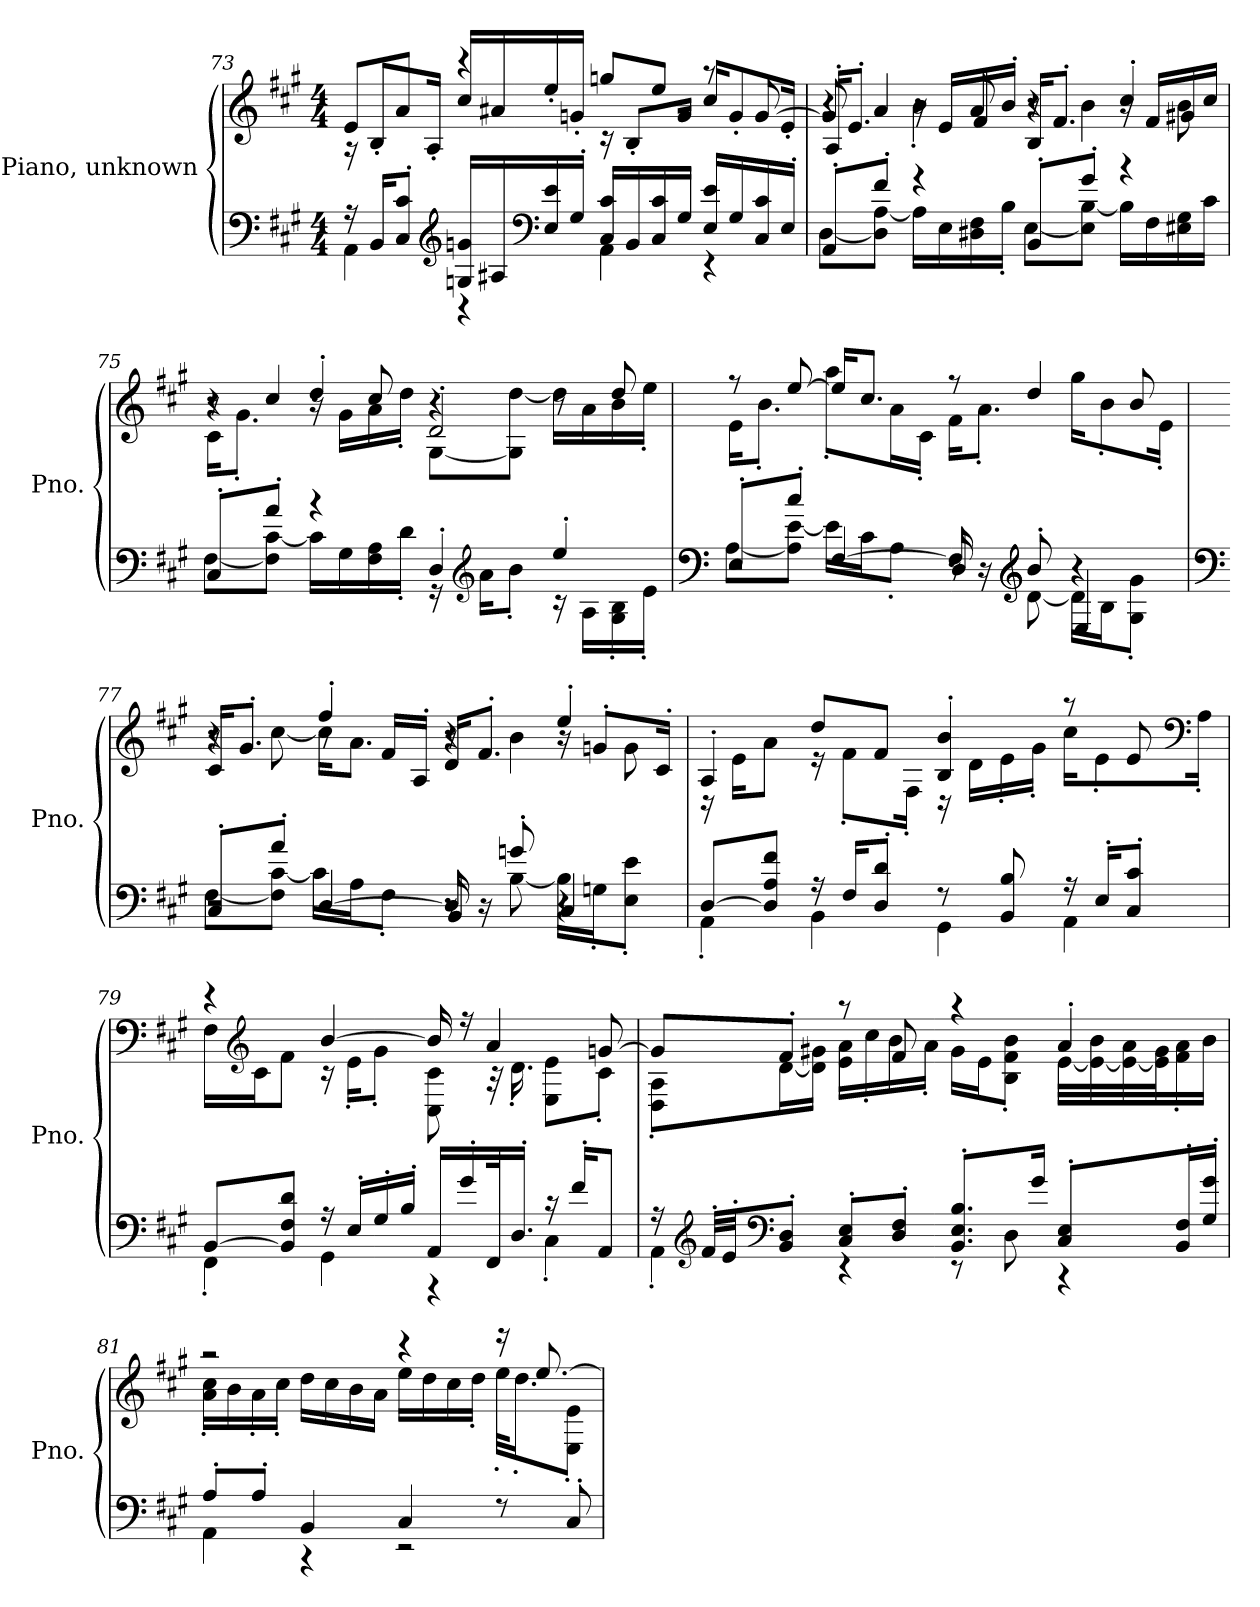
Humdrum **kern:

**kern	**kern
*part1	*part1
*staff2	*staff1
*I"Piano, unknown	*
*I'Pno.	*
!!LO:LB:g=z
*clefF4	*clefG2
*k[f#c#g#]	*k[f#c#g#]
*M4/4	*M4/4
=73	=73
*^	*^
16r	4AA\	8e/L	16r
16BB/KL	.	.	8B'/L
8C#/' 8c#/'J	.	8a/J	.
.	.	.	16A'/Jk
*clefG2	*	*	*
16Gn/ 16gn/LL	4r	4r	16cc#/LL
16A#X/	.	.	16a#X/
*clefF4	*	*	*
16E/ 16e/	.	.	16ee'/
16G'/JJ	.	.	16gn'/JJ
16C#/ 16c#/LL	4AA\	8ggn/L	16r
16BB/	.	.	8B'/L
16C#/ 16c#/	.	8ee/J	.
16G/JJ	.	.	16g/Jk
16E/ 16e/LL	4r	8r	16cc#/KL
16G/	.	.	8g'/
16C#/ 16c#/	.	[8g/	.
16E'/JJ	.	.	16e'/Jk
=74	=74	=74	=74
*	*	*	*^
8AA'/L	[8D\L	8g/]	4r	16A'/KL
.	.	.	.	8.e'/J
8f#'/J	8D\] [8A\J	4a/	.	.
4r	16A\LL]	.	4b'\	16r
.	16E\	.	.	16e/LL
.	16D#X\ 16F#\	8a/	.	16f#/
.	16B'\JJ	.	.	16b'/JJ
8BB'/L	[8E\L	4r	8r	16B/KL
.	.	.	.	8.f#'/J
8g#'/J	8E\] [8B\J	.	4b\	.
4r	16B\LL]	4cc#'/	.	16r
.	16F#\	.	.	16f#/LL
.	16E#X\ 16G#\	.	8b\	16g#X/
.	16c#\JJ	.	.	16cc#/JJ
!!LO:PB:g=z	!!	!!
=75	=75	=75	=75	=75
8C#'/L	[8F#\L	4r	16c#\KL	8r
.	.	.	8.g#'\J	.
8a'/J	8F#\] [8c#\J	.	.	4cc#/
4r	16c#\LL]	4dd'/	16r	.
.	16G#\	.	16g#\LL	.
.	16F#\ 16A\	.	16a\	8cc#/
.	16d'\JJ	.	16dd'\JJ	.
4D'/	16r	4r	[8G#\L	2d'/
*clefG2	*	*	*	*
.	16a\KL	.	.	.
.	8b'\J	.	8G#\] [8dd\J	.
4ee'/	16r	8r	16dd\LL]	.
.	16A\LL	.	16a\	.
.	16G#\' 16B\'	8dd/	16b\	.
.	16e'\JJ	.	16ee'\JJ	.
*v	*v	*	*	*
*	*v	*v	*v
=76	=76
*clefF4	*
*^	*^
*	*^	*	*
8E'/L	[8A\L	2r	8r	16e\KL
.	.	.	.	8.b'\J
8cc#'/J	8A\] [8e\J	.	[8ee/	.
[4F#/	16e\LL]	.	16ee/KL]	8aa'\L
.	16c#\J	.	8.cc#/J	.
.	8A'\J	.	.	16a\L
.	.	.	.	16c#'\JJ
16F#/]	8r	4D/	8r	16f#\KL
16r	.	.	.	8.a'\J
*clefG2	*	*	*	*
8b'/	[8d\	.	4dd/	.
4r	16d\LL]	4E/	.	16gg#\KL
.	16B\J	.	.	8b'\
.	8G#\' 8g#\'J	.	8b/	.
.	.	.	.	16e'\Jk
*	*	*	*v	*v
!!LO:LB:g=z
=77	=77	=77	=77
*clefF4	*	*	*
*	*	*	*^
*	*	*	*	*^
8C#'/L	[8F#\L	2r	4r	8r	16c#/KL
.	.	.	.	.	8.g#'/J
8a'/J	8F#\] [8c#\J	.	.	[8cc#\	.
[4D/	16c#\LL]	.	4ff#'/	16cc#\KL]	8r
.	16A\J	.	.	8.a\J	.
.	8F#'\J	.	.	.	16f#/LL
.	.	.	.	.	16A'/JJ
16D/]	8r	4BB/	4r	8r	16d/KL
16r	.	.	.	.	8.f#'/J
8gn'/	[8B\	.	.	4b\	.
4r	16B\LL]	4C#/	4ee'/	.	16r
.	16Gn'\J	.	.	.	8gn'/L
.	8E\' 8e\'J	.	.	8g\	.
.	.	.	.	.	16c#'/Jk
*	*v	*v	*	*	*
*	*	*	*v	*v
=78	=78	=78	=78
[8D/L	4AA'\	4A'/	16r
.	.	.	16e\KL
8D/] 8A/ 8f#/J	.	.	8a\J
16r	4BB\	8dd/L	16r
16F#/KL	.	.	8f#'\L
8D/' 8d/'J	.	8f#/J	.
.	.	.	16F#'\Jk
8r	4GG#\	4B/' 4b/'	16r
.	.	.	16d\LL
8BB/ 8B/	.	.	16e'\
.	.	.	16g#'\JJ
16r	4AA\	8r	16cc#\KL
16E'/KL	.	.	8e'\
8C#/' 8c#/'J	.	8e/	.
*	*	*clefF4	*
.	.	.	16A'\Jk
!!LO:LB:g=z	!!
=79	=79	=79	=79
[8BB/L	4FF#'\	4r	16F#\LL
*	*	*clefG2	*
.	.	.	16c#\J
8BB/] 8F#/ 8d/J	.	.	8f#\J
16r	4GG#\	[4b/	16r
16E'/LL	.	.	16e'\KL
16G#'/	.	.	8g#'\J
16B'/JJ	.	.	.
16AA/LL	4r	16b/]	8C#\ 8c#\
16g#'/	.	16r	.
32FF#/K	.	4a/	32r
16.D'/JJ	.	.	16.d'\
16r	4C#'\	.	8E\ 8e\L
16f#'/KL	.	.	.
8AA/J	.	[8gn/	8c#'\J
=80	=80	=80	=80
16r	4AA'\	8g/L]	8D\' 8A\'L
*clefG2	*	*	*
32f#'/LLL	.	.	.
32e'/JJ	.	.	.
*clefF4	*	*	*
8BB/' 8D/'J	.	8f#'/J	[16d\L
.	.	.	16d\] 16g#X\JJ
8C#/' 8E/'L	4r	8r	16e\ 16a\LL
.	.	.	16cc#'\
8D/' 8F#/'J	.	8f#/	16b\
.	.	.	16a'\JJ
8.BB/' 8.E/' 8.B/'L	8r	4r	16g#\LL
.	.	.	16e\J
.	8D\	.	8B\' 8f#\' 8b\'J
16g#/Jk	.	.	.
8C#/' 8E/'L	4r	4a'/	[32e\LLL
.	.	.	32e\_ 32b\
.	.	.	32e\_ 32a\
.	.	.	32e\] 32g#\J
16BB/' 16F#/'L	.	.	16f#\' 16a\'
16G#/' 16g#/'JJ	.	.	16b\JJ
!!LO:LB:g=z	!!
=81	=81	=81	=81
8A'/L	4AA\	2r	16a\' 16cc#\'LL
.	.	.	16b\
8A'/J	.	.	16a'\
.	.	.	16cc#'\JJ
4BB/	4r	.	16dd\LL
.	.	.	16cc#\
.	.	.	16b\
.	.	.	16a\JJ
4C#/	2r	4r	16ee\LL
.	.	.	16dd\
.	.	.	16cc#\
.	.	.	16dd'\JJ
8r	.	16r	32ee'\KLL
.	.	.	16.dd'\J
.	.	[8.ee/	.
8C#'/	.	.	8E\' 8e\'J
*v	*v	*	*
*	*v	*v
=	=
*-	*-
